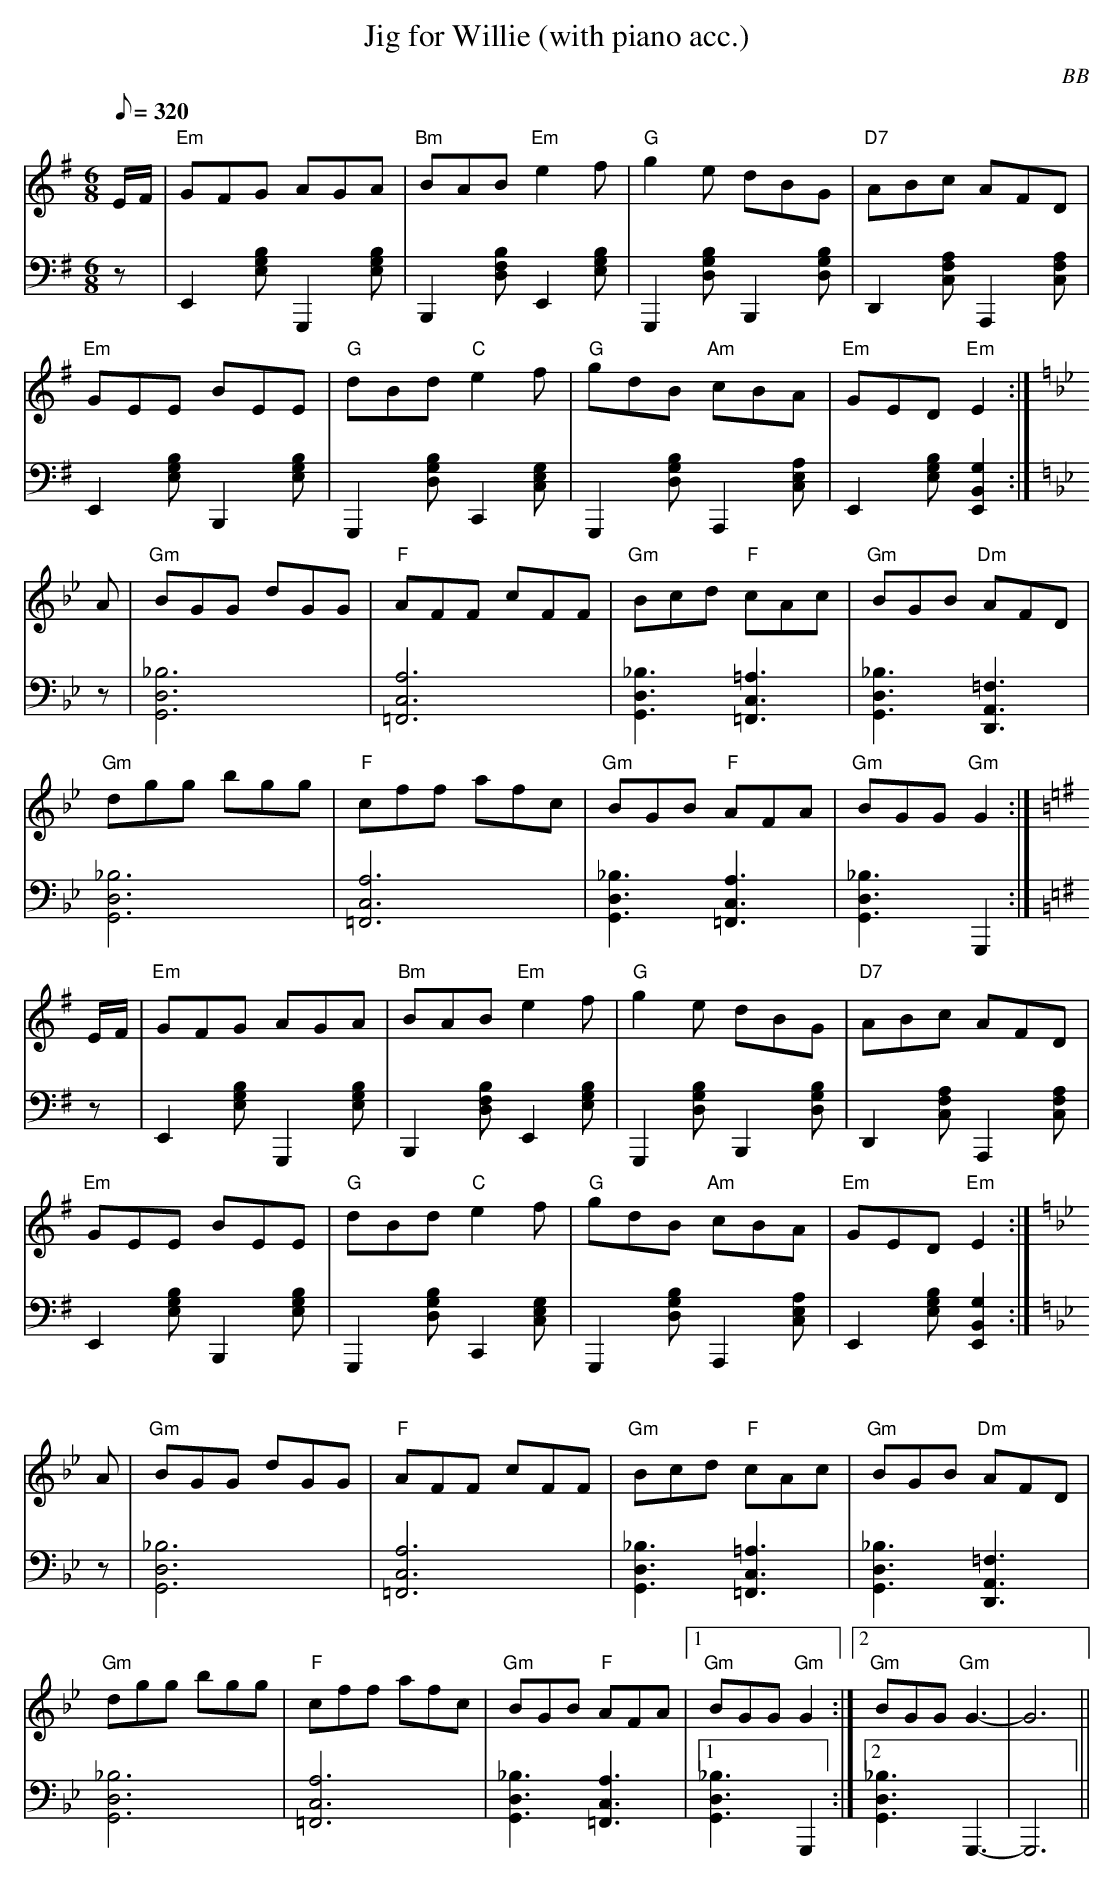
X:1
T: Jig for Willie (with piano acc.)
C: BB
Q: 1/8=320
M: 6/8
L: 1/8
V: 1 program 1 110 %fiddle
V: 2 volume=70 clef=bass m=D program 1 00
K: Em
[V:1] E/F/|"Em"GFG AGA|"Bm"BAB "Em"e2 f|"G"g2 e dBG|"D7"ABc AFD|
[V:2] z|E,2[EBG]G,,2[EBG]|B,,2[BFD]E,2[EBG]|G,,2[GBD]B,,2[GBD]|D,2[CAF]A,,2[CAF]|
[V:1] "Em"GEE BEE|"G"dBd "C"e2 f|"G"gdB "Am"cBA|"Em"GED "Em"E2 :|
[V:2] E,2[EBG]B,,2[EBG]|G,,2[GDB]C,2[CGE]|G,,2[GDB]A,,2[AEC]|E,2[EBG][E,2B,2G2]:|
[V:1][K:Gm] A|"Gm"BGG dGG|"F"AFF cFF|"Gm"Bcd "F"cAc|"Gm"BGB "Dm"AFD|
[V:2][K:Gm] z|[G,6D6_B6]|[=F,6C6A6]|[G,3D3_B3][=F,3C3=A3]|[G,3D3_B3][D,3A,3=F3]|
[V:1] "Gm"dgg bgg|"F"cff afc|"Gm"BGB "F"AFA|"Gm"BGG "Gm"G2 :|
[V:2] [G,6D6_B6]|[=F,6C6A6]|[G,3D3_B3][=F,3C3A3]|[G,3D3_B3]G,,2:|
[V:1][K:G] E/F/|"Em"GFG AGA|"Bm"BAB "Em"e2 f|"G"g2 e dBG|"D7"ABc AFD|
[V:2][K:G] z|E,2[EBG]G,,2[EBG]|B,,2[BFD]E,2[EBG]|G,,2[GBD]B,,2[GBD]|\
D,2[CAF]A,,2[CAF]|
[V:1] "Em"GEE BEE|"G"dBd "C"e2 f|"G"gdB "Am"cBA|"Em"GED "Em"E2 :|
[V:2] E,2[EBG]B,,2[EBG]|G,,2[GDB]C,2[CGE]|G,,2[GDB]A,,2[AEC]|E,2[EBG][E,2B,2G2]:|
[V:1][K:Gm] A|"Gm"BGG dGG|"F"AFF cFF|"Gm"Bcd "F"cAc|"Gm"BGB "Dm"AFD|
[V:2][K:Gm] z|[G,6D6_B6]|[=F,6C6A6]|[G,3D3_B3][=F,3C3=A3]|[G,3D3_B3][D,3A,3=F3]|
[V:1] "Gm"dgg bgg|"F"cff afc|"Gm"BGB "F"AFA|1 "Gm"BGG "Gm"G2 :|2 "Gm"BGG "Gm"G3-|G6||
[V:2] [G,6D6_B6]|[=F,6C6A6]|[G,3D3_B3][=F,3C3A3]|1 [G,3D3_B3]G,,2 :|2\
[G,3D3_B3]G,,3-|G,,6||
